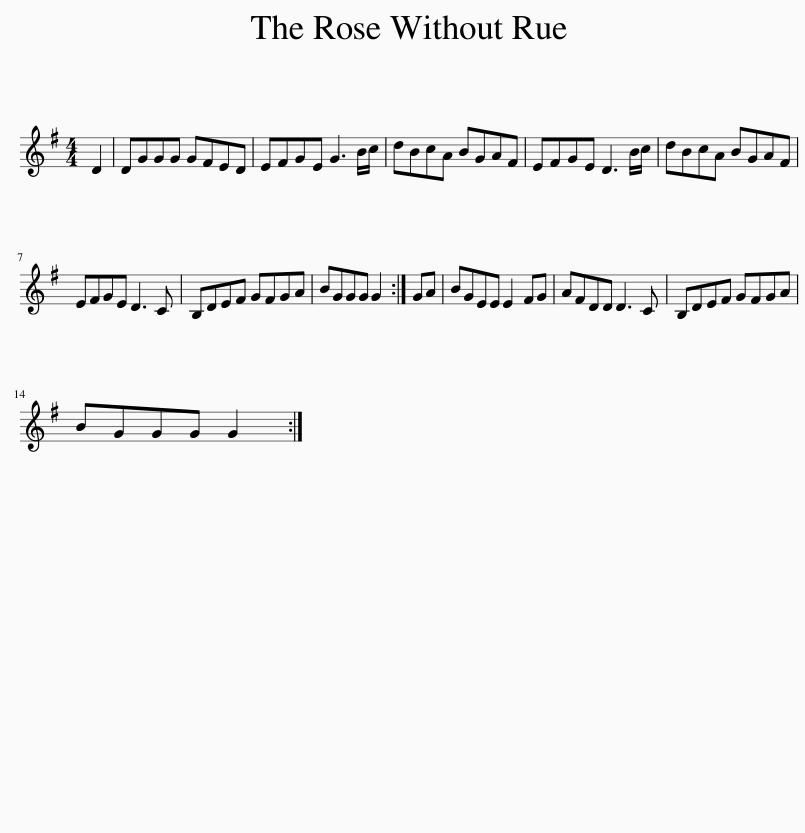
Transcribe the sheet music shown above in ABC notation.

X:1
L:1/8
M:4/4
I:linebreak $
K:G
V:1 treble
V:1
 D2 | DGGG GFED | EFGE G3 B/c/ | dBcA BGAF | EFGE D3 B/c/ | %5
 dBcA BGAF |$ EFGE D3 C | B,DEF GFGA | BGGG G2 :| GA | %10
 BGEE E2 FG | AFDD D3 C | B,DEF GFGA |$ BGGG G2 :| %14
